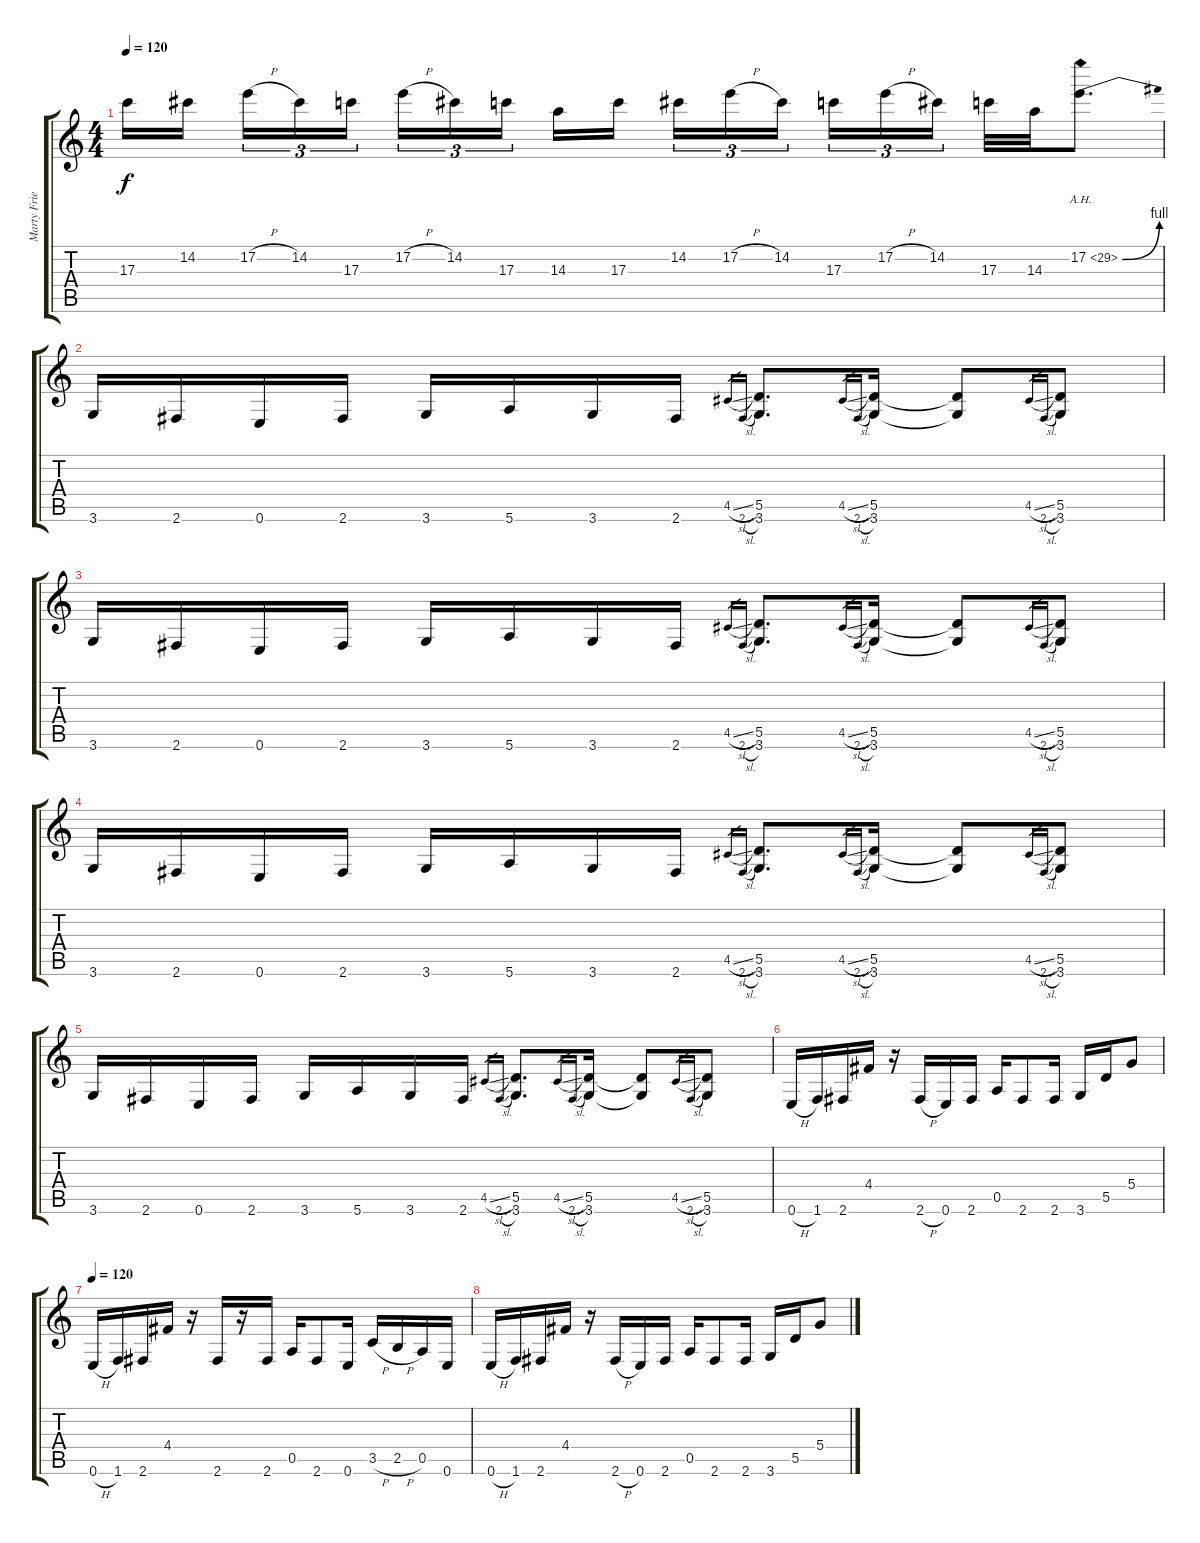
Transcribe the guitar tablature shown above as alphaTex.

\track ("Marty Friedman" "Marty Frie") {instrument distortionguitar}
\staff {score tabs}
\tuning (E4 B3 G3 D3 A2 E2) {hide}
\ts (4 4)
\tempo 120
\clef g2
\ks c
17.3.16{dy f} 14.2.16 17.2{h}.16{tu (3 2)} 14.2.16{tu (3 2)} 17.3.16{tu (3 2)} 17.2{h}.16{tu (3 2)} 14.2.16{tu (3 2)} 17.3.16{tu (3 2)} 14.3.16 17.3.16 14.2.16{tu (3 2)} 17.2{h}.16{tu (3 2)} 14.2.16{tu (3 2)} 17.3.16{tu (3 2)} 17.2{h}.16{tu (3 2)} 14.2.16{tu (3 2)} 17.3.32 14.3.32 17.2{be (bend 0 0 60 4) ah 12}.8{d} |
3.6.16 2.6.16 0.6.16 2.6.16 3.6.16 5.6.16 3.6.16 2.6.16 4.5{sl}.16{gr} 2.6{sl}.16{gr} (5.5 3.6).8{d} 4.5{sl}.16{gr} 2.6{sl}.16{gr} (5.5 3.6).16 (5.5{t} 3.6{t}).8 4.5{sl}.16{gr} 2.6{sl}.16{gr} (5.5 3.6).8 |
3.6.16 2.6.16 0.6.16 2.6.16 3.6.16 5.6.16 3.6.16 2.6.16 4.5{sl}.16{gr} 2.6{sl}.16{gr} (5.5 3.6).8{d} 4.5{sl}.16{gr} 2.6{sl}.16{gr} (5.5 3.6).16 (5.5{t} 3.6{t}).8 4.5{sl}.16{gr} 2.6{sl}.16{gr} (5.5 3.6).8 |
3.6.16 2.6.16 0.6.16 2.6.16 3.6.16 5.6.16 3.6.16 2.6.16 4.5{sl}.16{gr} 2.6{sl}.16{gr} (5.5 3.6).8{d} 4.5{sl}.16{gr} 2.6{sl}.16{gr} (5.5 3.6).16 (5.5{t} 3.6{t}).8 4.5{sl}.16{gr} 2.6{sl}.16{gr} (5.5 3.6).8 |
3.6.16 2.6.16 0.6.16 2.6.16 3.6.16 5.6.16 3.6.16 2.6.16 4.5{sl}.16{gr} 2.6{sl}.16{gr} (5.5 3.6).8{d} 4.5{sl}.16{gr} 2.6{sl}.16{gr} (5.5 3.6).16 (5.5{t} 3.6{t}).8 4.5{sl}.16{gr} 2.6{sl}.16{gr} (5.5 3.6).8 |
0.6{h}.16 1.6.16 2.6.16 4.4.16 r.16 2.6{h}.16 0.6.16 2.6.16 0.5.16 2.6.8 2.6.16 3.6.16 5.5.16 5.4.8 |
\tempo 120
0.6{h}.16 1.6.16 2.6.16 4.4.16 r.16 2.6.16 r.16 2.6.16 0.5.16 2.6.8 0.6.16 3.5{h}.16 2.5{h}.16 0.5.16 0.6.16 |
0.6{h}.16 1.6.16 2.6.16 4.4.16 r.16 2.6{h}.16 0.6.16 2.6.16 0.5.16 2.6.8 2.6.16 3.6.16 5.5.16 5.4.8
